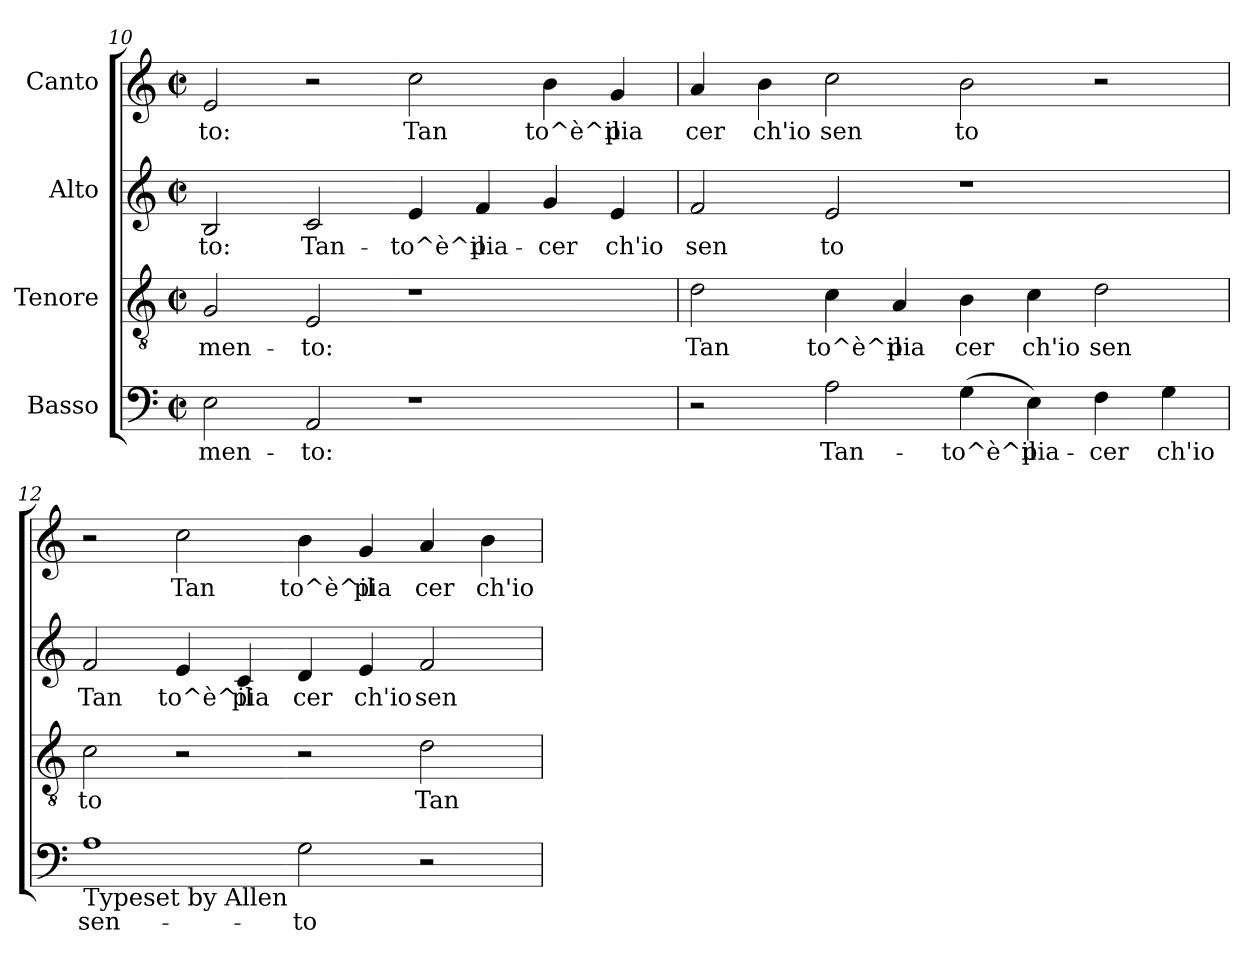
**kern	**text	**kern	**text	**kern	**text	**kern	**text
*part4	*part4	*part3	*part3	*part2	*part2	*part1	*part1
*staff4	*staff4	*staff3	*staff3	*staff2	*staff2	*staff1	*staff1
*I"Basso	*	*I"Tenore	*	*I"Alto	*	*I"Canto	*
*clefF4	*	*clefGv2	*	*clefG2	*	*clefG2	*
*k[]	*	*k[]	*	*k[]	*	*k[]	*
*C:	*	*C:	*	*C:	*	*C:	*
*M2/2	*	*M2/2	*	*M2/2	*	*M2/2	*
*met(c|)	*	*met(c|)	*	*met(c|)	*	*met(c|)	*
=10	=10	=10	=10	=10	=10	=10	=10
!	!LO:LY:b:cj	!	!LO:LY:b:cj	!	!LO:LY:b:cj	!	!LO:LY:b:cj
2E\	-men-	2G/	-men-	2B/	-to:	2e/	to:
!	!LO:LY:b:cj	!	!LO:LY:b:cj	!	!LO:LY:b:cj	!	!
2AA/	-to:	2E/	-to:	2c/	Tan-	2r	.
!	!	!	!	!	!LO:LY:b:cj	!	!LO:LY:b:cj
1r	.	1r	.	4e/	-to^è^il	2cc\	Tan
!	!	!	!	!	!LO:LY:b:cj	!	!
.	.	.	.	4f/	pia-	.	.
!	!	!	!	!	!LO:LY:b:cj	!	!LO:LY:b:cj
.	.	.	.	4g/	-cer	4b\	to^è^il
!	!	!	!	!	!LO:LY:b:cj	!	!LO:LY:b:cj
.	.	.	.	4e/	ch'io	4g/	pia
!!LO:PB:g=z
=11	=11	=11	=11	=11	=11	=11	=11
!	!	!	!LO:LY:b:cj	!	!LO:LY:b:cj	!	!LO:LY:b:cj
2r	.	2d\	Tan	2f/	sen	4a/	cer
!	!	!	!	!	!	!	!LO:LY:b:cj
.	.	.	.	.	.	4b\	ch'io
!	!LO:LY:b:cj	!	!LO:LY:b:cj	!	!LO:LY:b:cj	!	!LO:LY:b:cj
2A\	Tan-	4c\	to^è^il	2e/	to	2cc\	sen
!	!	!	!LO:LY:b:cj	!	!	!	!
.	.	4A/	pia	.	.	.	.
!	!LO:LY:b:cj	!	!LO:LY:b:cj	!	!	!	!LO:LY:b:cj
(<4G\	-to^è^il	4B\	cer	1r	.	2b\	to
!	!LO:LY:b:cj	!	!LO:LY:b:cj	!	!	!	!
4E\)	pia-	4c\	ch'io	.	.	.	.
!	!LO:LY:b:cj	!	!LO:LY:b:cj	!	!	!	!
4F\	-cer	2d\	sen	.	.	2r	.
!	!LO:LY:b:cj	!	!	!	!	!	!
4G\	ch'io	.	.	.	.	.	.
=12	=12	=12	=12	=12	=12	=12	=12
!LO:TX:b:t=Typeset by Allen	!	!	!	!	!	!	!
!	!LO:LY:b:cj	!	!LO:LY:b:cj	!	!LO:LY:b:cj	!	!
1A	sen-	2c\	to	2f/	Tan	2r	.
!	!	!	!	!	!LO:LY:b:cj	!	!LO:LY:b:cj
.	.	2r	.	4e/	to^è^il	2cc\	Tan
!	!	!	!	!	!LO:LY:b:cj	!	!
.	.	.	.	4c/	pia	.	.
!	!LO:LY:b:cj	!	!	!	!LO:LY:b:cj	!	!LO:LY:b:cj
2G\	-to	2r	.	4d/	cer	4b\	to^è^il
!	!	!	!	!	!LO:LY:b:cj	!	!LO:LY:b:cj
.	.	.	.	4e/	ch'io	4g/	pia
!	!	!	!LO:LY:b:cj	!	!LO:LY:b:cj	!	!LO:LY:b:cj
2r	.	2d\	Tan	2f/	sen	4a/	cer
!	!	!	!	!	!	!	!LO:LY:b:cj
.	.	.	.	.	.	4b\	ch'io
=	=	=	=	=	=	=	=
*-	*-	*-	*-	*-	*-	*-	*-
